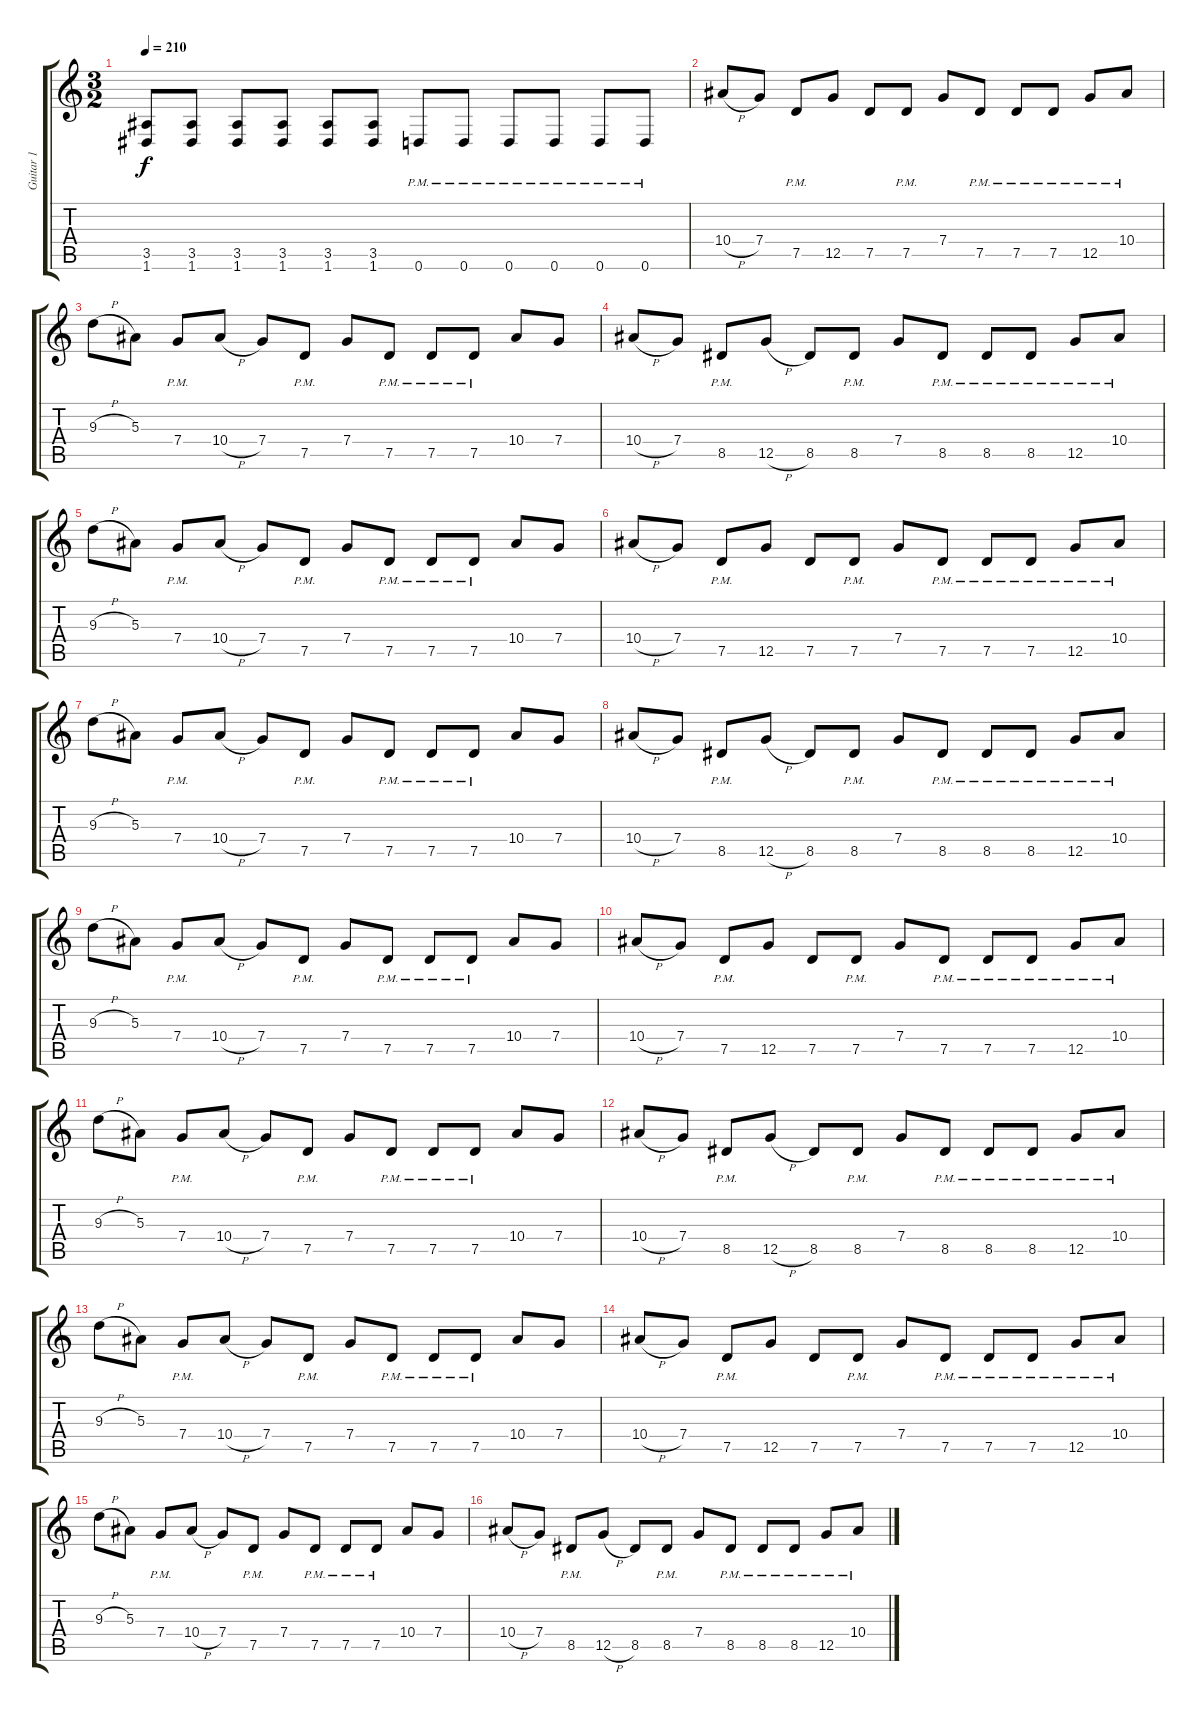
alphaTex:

\track ("Guitar 1 " "Guitar 1 ") {instrument distortionguitar}
\staff {score tabs}
\tuning (D4 A3 F3 C3 G2 D2) {hide}
\ts (3 2)
\tempo 210
\clef g2
\ks c
(3.5 1.6).8{dy f} (3.5 1.6).8 (3.5 1.6).8 (3.5 1.6).8 (3.5 1.6).8 (3.5 1.6).8 0.6{pm}.8 0.6{pm}.8 0.6{pm}.8 0.6{pm}.8 0.6{pm}.8 0.6{pm}.8 |
10.4{h}.8 7.4.8 7.5{pm}.8 12.5.8 7.5.8 7.5{pm}.8 7.4.8 7.5{pm}.8 7.5{pm}.8 7.5{pm}.8 12.5{pm}.8 10.4{pm}.8 |
9.3{h}.8 5.3.8 7.4{pm}.8 10.4{h}.8 7.4.8 7.5{pm}.8 7.4.8 7.5{pm}.8 7.5{pm}.8 7.5{pm}.8 10.4.8 7.4.8 |
10.4{h}.8 7.4.8 8.5{pm}.8 12.5{h}.8 8.5.8 8.5{pm}.8 7.4.8 8.5{pm}.8 8.5{pm}.8 8.5{pm}.8 12.5{pm}.8 10.4{pm}.8 |
9.3{h}.8 5.3.8 7.4{pm}.8 10.4{h}.8 7.4.8 7.5{pm}.8 7.4.8 7.5{pm}.8 7.5{pm}.8 7.5{pm}.8 10.4.8 7.4.8 |
10.4{h}.8 7.4.8 7.5{pm}.8 12.5.8 7.5.8 7.5{pm}.8 7.4.8 7.5{pm}.8 7.5{pm}.8 7.5{pm}.8 12.5{pm}.8 10.4{pm}.8 |
9.3{h}.8 5.3.8 7.4{pm}.8 10.4{h}.8 7.4.8 7.5{pm}.8 7.4.8 7.5{pm}.8 7.5{pm}.8 7.5{pm}.8 10.4.8 7.4.8 |
10.4{h}.8 7.4.8 8.5{pm}.8 12.5{h}.8 8.5.8 8.5{pm}.8 7.4.8 8.5{pm}.8 8.5{pm}.8 8.5{pm}.8 12.5{pm}.8 10.4{pm}.8 |
9.3{h}.8 5.3.8 7.4{pm}.8 10.4{h}.8 7.4.8 7.5{pm}.8 7.4.8 7.5{pm}.8 7.5{pm}.8 7.5{pm}.8 10.4.8 7.4.8 |
10.4{h}.8 7.4.8 7.5{pm}.8 12.5.8 7.5.8 7.5{pm}.8 7.4.8 7.5{pm}.8 7.5{pm}.8 7.5{pm}.8 12.5{pm}.8 10.4{pm}.8 |
9.3{h}.8 5.3.8 7.4{pm}.8 10.4{h}.8 7.4.8 7.5{pm}.8 7.4.8 7.5{pm}.8 7.5{pm}.8 7.5{pm}.8 10.4.8 7.4.8 |
10.4{h}.8 7.4.8 8.5{pm}.8 12.5{h}.8 8.5.8 8.5{pm}.8 7.4.8 8.5{pm}.8 8.5{pm}.8 8.5{pm}.8 12.5{pm}.8 10.4{pm}.8 |
9.3{h}.8 5.3.8 7.4{pm}.8 10.4{h}.8 7.4.8 7.5{pm}.8 7.4.8 7.5{pm}.8 7.5{pm}.8 7.5{pm}.8 10.4.8 7.4.8 |
10.4{h}.8 7.4.8 7.5{pm}.8 12.5.8 7.5.8 7.5{pm}.8 7.4.8 7.5{pm}.8 7.5{pm}.8 7.5{pm}.8 12.5{pm}.8 10.4{pm}.8 |
9.3{h}.8 5.3.8 7.4{pm}.8 10.4{h}.8 7.4.8 7.5{pm}.8 7.4.8 7.5{pm}.8 7.5{pm}.8 7.5{pm}.8 10.4.8 7.4.8 |
10.4{h}.8 7.4.8 8.5{pm}.8 12.5{h}.8 8.5.8 8.5{pm}.8 7.4.8 8.5{pm}.8 8.5{pm}.8 8.5{pm}.8 12.5{pm}.8 10.4{pm}.8
